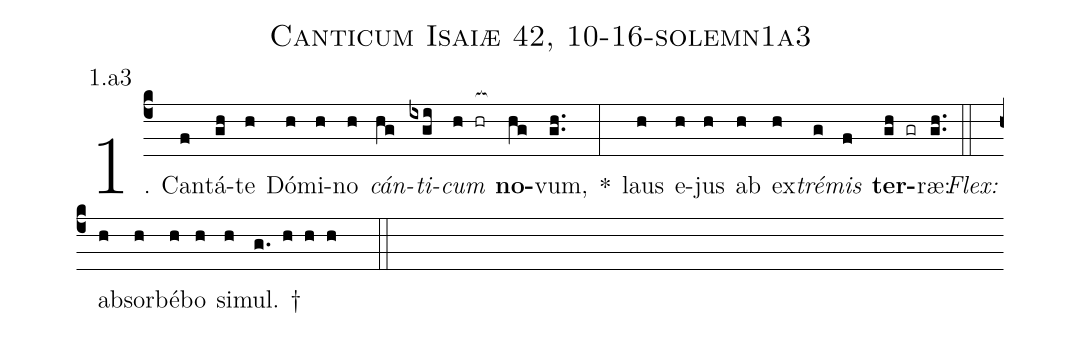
name: Canticum Isaiæ 42, 10-16-solemn1a3;
annotation: 1.a3;
%%
(c4)1. Can(f)tá(gh)te(h) Dó(h)mi(h)no(h) <i>cán</i>(hg)<i>ti</i>(ixgi)<i>cum</i>(h hr[ocb:1{]) <b>no</b>(hg[ocb:0}])vum,(gh..) *(:) laus(h) e(h)jus(h) ab(h) ex(h)<i>tré</i>(g)<i>mis</i>(f) <b>ter</b>(gh gr)ræ:(gh..) (::)
<i>Flex:</i>()  ab(h)sor(h)bé(h)bo(h) si(h)mul. †(g. h h h  ::)
